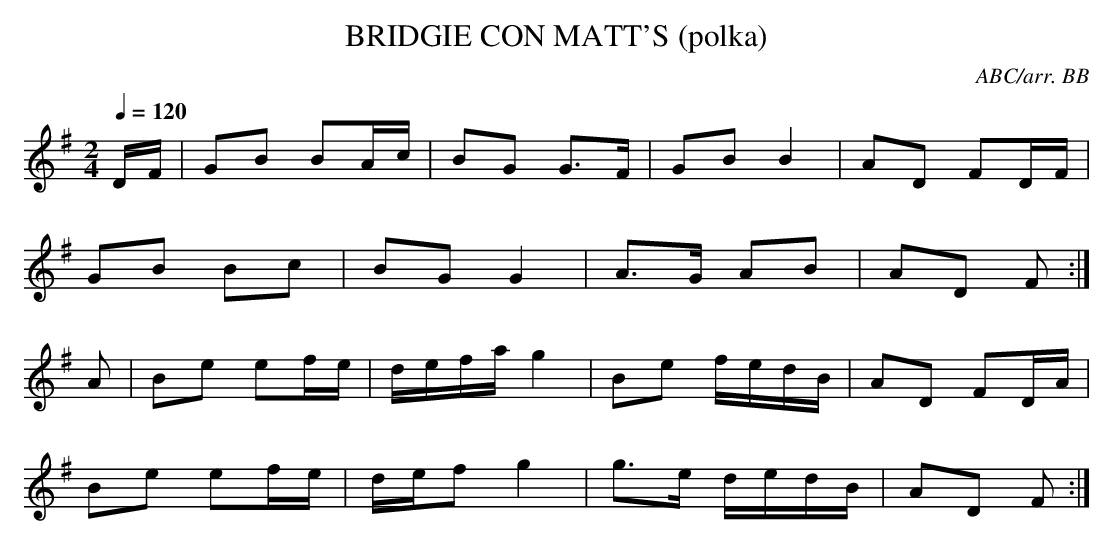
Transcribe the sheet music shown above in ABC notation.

X:1
T:BRIDGIE CON MATT'S (polka)
C:ABC/arr. BB
Q:1/4=120
L:1/8
M:2/4
K:G
D/F/|GB BA/c/|BG G>F|GB B2|AD FD/F/|
GB Bc|BG G2|A>G AB|AD F :|
A|Be ef/e/|d/e/f/a/ g2|Be f/e/d/B/|AD FD/A/|
Be ef/e/|d/e/f g2|g>e d/e/d/B/|AD F :|
